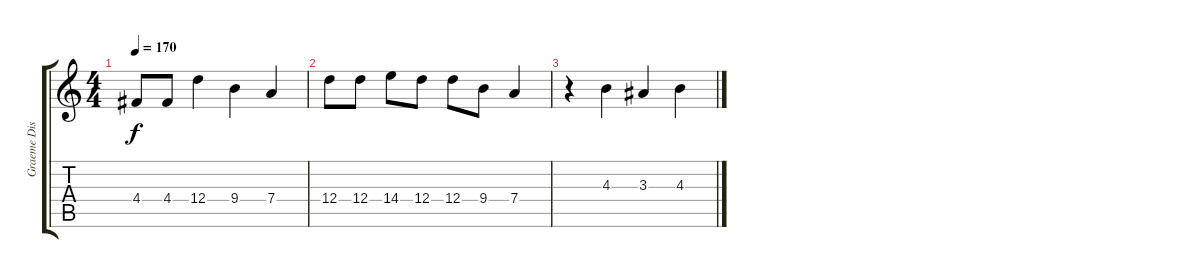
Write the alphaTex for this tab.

\track ("Graeme Distorted" "Graeme Dis") {instrument distortionguitar}
\staff {score tabs}
\tuning (E4 B3 G3 D3 A2 E2) {hide}
\ts (4 4)
\tempo 170
\clef g2
\ks c
4.4.8{dy f} 4.4.8 12.4.4 9.4.4 7.4.4 |
12.4.8 12.4.8 14.4.8 12.4.8 12.4.8 9.4.8 7.4.4 |
r.4 4.3.4 3.3.4 4.3.4
